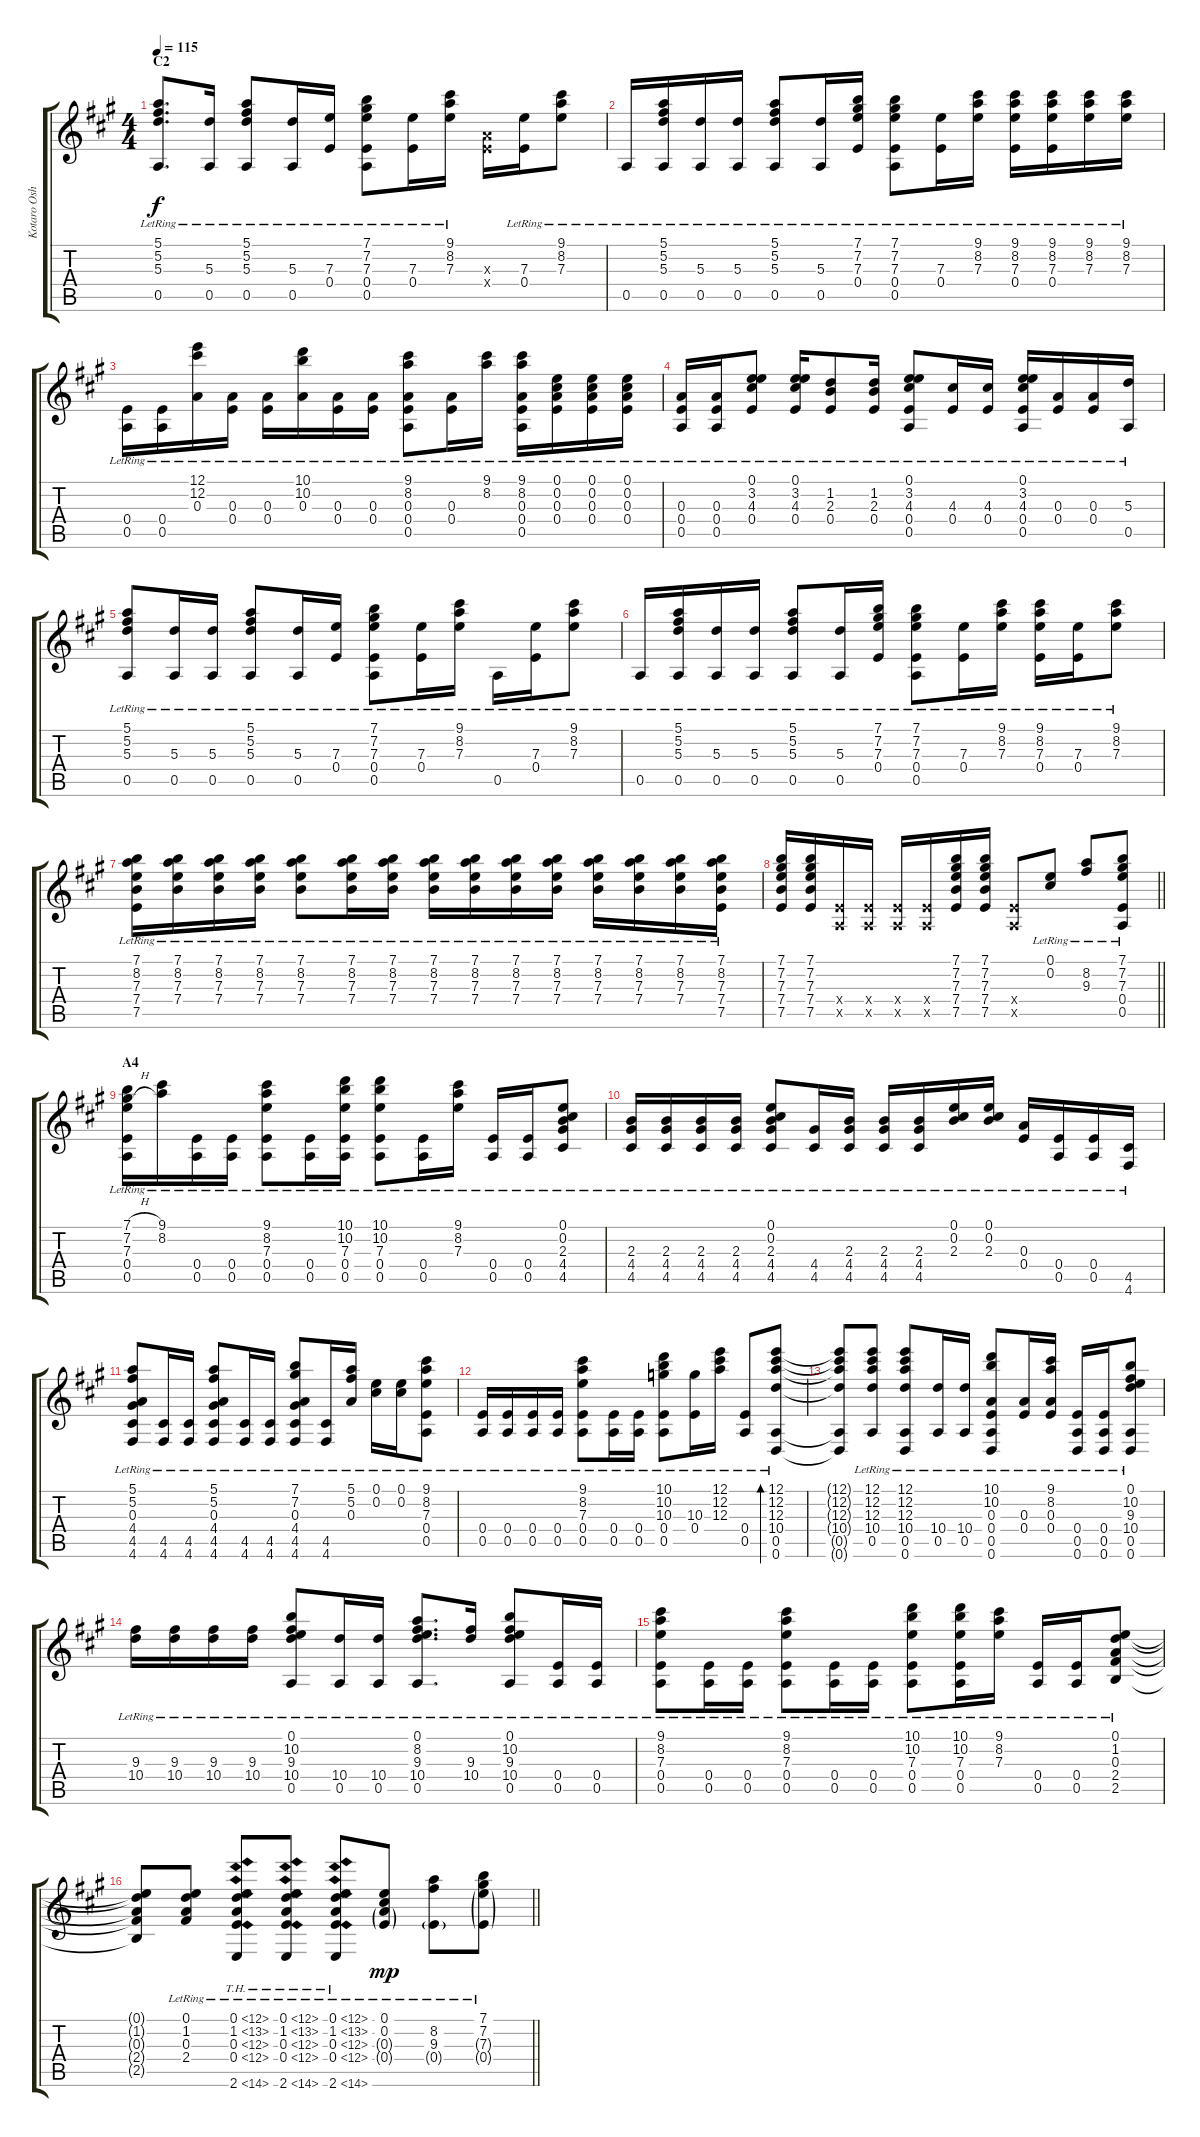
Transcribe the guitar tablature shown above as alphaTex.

\track ("Kotaro Oshio" "Kotaro Osh") {instrument acousticguitarsteel}
\staff {score tabs}
\tuning (E4 Db4 A3 E3 A2 D2) {hide}
\ts (4 4)
\section ("" "C2")
\tempo 115
\clef g2
\ks a
(5.1{lr} 5.2{lr} 5.3{lr} 0.5{lr}).8{d dy f} (5.3{lr} 0.5{lr}).16 (5.1{lr} 5.2{lr} 5.3{lr} 0.5{lr}).8 (5.3{lr} 0.5{lr}).16 (7.3{lr} 0.4{lr}).16 (7.1{lr} 7.2{lr} 7.3{lr} 0.4{lr} 0.5{lr}).8 (7.3{lr} 0.4{lr}).16 (9.1{lr} 8.2{lr} 7.3{lr}).16 (0.3{x} 0.4{x}).16 (7.3{lr} 0.4{lr}).16 (9.1{lr} 8.2{lr} 7.3{lr}).8 |
0.5{lr}.16 (5.1{lr} 5.2{lr} 5.3{lr} 0.5{lr}).16 (5.3{lr} 0.5{lr}).16 (5.3{lr} 0.5{lr}).16 (5.1{lr} 5.2{lr} 5.3{lr} 0.5{lr}).8 (5.3{lr} 0.5{lr}).16 (7.1{lr} 7.2{lr} 7.3{lr} 0.4{lr}).16 (7.1{lr} 7.2{lr} 7.3{lr} 0.4{lr} 0.5{lr}).8 (7.3{lr} 0.4{lr}).16 (9.1{lr} 8.2{lr} 7.3{lr}).16 (9.1{lr} 8.2{lr} 7.3{lr} 0.4{lr}).16 (9.1{lr} 8.2{lr} 7.3{lr} 0.4{lr}).16 (9.1{lr} 8.2{lr} 7.3{lr}).16 (9.1{lr} 8.2{lr} 7.3{lr}).16 |
(0.4{lr} 0.5{lr}).16 (0.4{lr} 0.5{lr}).16 (12.1{lr} 12.2{lr} 0.3{lr}).16 (0.3{lr} 0.4{lr}).16 (0.3{lr} 0.4{lr}).16 (10.1{lr} 10.2{lr} 0.3{lr}).16 (0.3{lr} 0.4{lr}).16 (0.3{lr} 0.4{lr}).16 (9.1{lr} 8.2{lr} 0.3{lr} 0.4{lr} 0.5{lr}).8 (0.3{lr} 0.4{lr}).16 (9.1{lr} 8.2{lr}).16 (9.1{lr} 8.2{lr} 0.3{lr} 0.4{lr} 0.5{lr}).16 (0.1{lr} 0.2{lr} 0.3{lr} 0.4{lr}).16 (0.1{lr} 0.2{lr} 0.3{lr} 0.4{lr}).16 (0.1{lr} 0.2{lr} 0.3{lr} 0.4{lr}).16 |
(0.3{lr} 0.4{lr} 0.5{lr}).16 (0.3{lr} 0.4{lr} 0.5{lr}).16 (0.1{lr} 3.2{lr} 4.3{lr} 0.4{lr}).8 (0.1{lr} 3.2{lr} 4.3{lr} 0.4{lr}).16 (1.2{lr} 2.3{lr} 0.4{lr}).8 (1.2{lr} 2.3{lr} 0.4{lr}).16 (0.1{lr} 3.2{lr} 4.3{lr} 0.4{lr} 0.5{lr}).8 (4.3{lr} 0.4{lr}).16 (4.3{lr} 0.4{lr}).16 (0.1{lr} 3.2{lr} 4.3{lr} 0.4{lr} 0.5{lr}).16 (0.3{lr} 0.4{lr}).16 (0.3{lr} 0.4{lr}).16 (5.3{lr} 0.5{lr}).16 |
(5.1{lr} 5.2{lr} 5.3{lr} 0.5{lr}).8 (5.3{lr} 0.5{lr}).16 (5.3{lr} 0.5{lr}).16 (5.1{lr} 5.2{lr} 5.3{lr} 0.5{lr}).8 (5.3{lr} 0.5{lr}).16 (7.3{lr} 0.4{lr}).16 (7.1{lr} 7.2{lr} 7.3{lr} 0.4{lr} 0.5{lr}).8 (7.3{lr} 0.4{lr}).16 (9.1{lr} 8.2{lr} 7.3{lr}).16 0.5{lr}.16 (7.3{lr} 0.4{lr}).16 (9.1{lr} 8.2{lr} 7.3{lr}).8 |
0.5{lr}.16 (5.1{lr} 5.2{lr} 5.3{lr} 0.5{lr}).16 (5.3{lr} 0.5{lr}).16 (5.3{lr} 0.5{lr}).16 (5.1{lr} 5.2{lr} 5.3{lr} 0.5{lr}).8 (5.3{lr} 0.5{lr}).16 (7.1{lr} 7.2{lr} 7.3{lr} 0.4{lr}).16 (7.1{lr} 7.2{lr} 7.3{lr} 0.4{lr} 0.5{lr}).8 (7.3{lr} 0.4{lr}).16 (9.1{lr} 8.2{lr} 7.3{lr}).16 (9.1{lr} 8.2{lr} 7.3{lr} 0.4{lr}).16 (7.3{lr} 0.4{lr}).16 (9.1{lr} 8.2{lr} 7.3{lr}).8 |
(7.1{lr} 8.2{lr} 7.3{lr} 7.4{lr} 7.5{lr}).16 (7.1{lr} 8.2{lr} 7.3{lr} 7.4{lr}).16 (7.1{lr} 8.2{lr} 7.3{lr} 7.4{lr}).16 (7.1{lr} 8.2{lr} 7.3{lr} 7.4{lr}).16 (7.1{lr} 8.2{lr} 7.3{lr} 7.4{lr}).8 (7.1{lr} 8.2{lr} 7.3{lr} 7.4{lr}).16 (7.1{lr} 8.2{lr} 7.3{lr} 7.4{lr}).16 (7.1{lr} 8.2{lr} 7.3{lr} 7.4{lr}).16 (7.1{lr} 8.2{lr} 7.3{lr} 7.4{lr}).16 (7.1{lr} 8.2{lr} 7.3{lr} 7.4{lr}).16 (7.1{lr} 8.2{lr} 7.3{lr} 7.4{lr}).16 (7.1{lr} 8.2{lr} 7.3{lr} 7.4{lr}).16 (7.1{lr} 8.2{lr} 7.3{lr} 7.4{lr}).16 (7.1{lr} 8.2{lr} 7.3{lr} 7.4{lr}).16 (7.1{lr} 8.2{lr} 7.3{lr} 7.4{lr} 7.5{lr}).16 |
\barLineRight lightlight
(7.1 7.2 7.3 7.4 7.5).16 (7.1 7.2 7.3 7.4 7.5).16 (0.4{x} 0.5{x}).16 (0.4{x} 0.5{x}).16 (0.4{x} 0.5{x}).16 (0.4{x} 0.5{x}).16 (7.1 7.2 7.3 7.4 7.5).16 (7.1 7.2 7.3 7.4 7.5).16 (0.4{x} 0.5{x}).8 (0.1{lr} 0.2{lr}).8 (8.2{lr} 9.3{lr}).8 (7.1{lr} 7.2{lr} 7.3{lr} 0.4{lr} 0.5{lr}).8 |
\section ("" "A4")
(7.1{h lr} 7.2{h lr} 7.3{lr} 0.4{lr} 0.5{lr}).16 (9.1{lr} 8.2{lr}).16 (0.4{lr} 0.5{lr}).16 (0.4{lr} 0.5{lr}).16 (9.1{lr} 8.2{lr} 7.3{lr} 0.4{lr} 0.5{lr}).8 (0.4{lr} 0.5{lr}).16 (10.1{lr} 10.2{lr} 7.3{lr} 0.4{lr} 0.5{lr}).16 (10.1{lr} 10.2{lr} 7.3{lr} 0.4{lr} 0.5{lr}).8 (0.4{lr} 0.5{lr}).16 (9.1{lr} 8.2{lr} 7.3{lr}).16 (0.4{lr} 0.5{lr}).16 (0.4{lr} 0.5{lr}).16 (0.1{lr} 0.2{lr} 2.3{lr} 4.4{lr} 4.5{lr}).8 |
(2.3{lr} 4.4{lr} 4.5{lr}).16 (2.3{lr} 4.4{lr} 4.5{lr}).16 (2.3{lr} 4.4{lr} 4.5{lr}).16 (2.3{lr} 4.4{lr} 4.5{lr}).16 (0.1{lr} 0.2{lr} 2.3{lr} 4.4{lr} 4.5{lr}).8 (4.4{lr} 4.5{lr}).16 (2.3{lr} 4.4{lr} 4.5{lr}).16 (2.3{lr} 4.4{lr} 4.5{lr}).16 (2.3{lr} 4.4{lr} 4.5{lr}).16 (0.1{lr} 0.2{lr} 2.3{lr}).16 (0.1{lr} 0.2{lr} 2.3{lr}).16 (0.3{lr} 0.4{lr}).16 (0.4{lr} 0.5{lr}).16 (0.4{lr} 0.5{lr}).16 (4.5{lr} 4.6{lr}).16 |
(5.1{lr} 5.2{lr} 0.3{lr} 4.4{lr} 4.5{lr} 4.6{lr}).8 (4.5{lr} 4.6{lr}).16 (4.5{lr} 4.6{lr}).16 (5.1{lr} 5.2{lr} 0.3{lr} 4.4{lr} 4.5{lr} 4.6{lr}).8 (4.5{lr} 4.6{lr}).16 (4.5{lr} 4.6{lr}).16 (7.1{lr} 7.2{lr} 0.3{lr} 4.4{lr} 4.5{lr} 4.6{lr}).8 (4.5{lr} 4.6{lr}).16 (5.1{lr} 5.2{lr} 0.3{lr}).16 (0.1{lr} 0.2{lr}).16 (0.1{lr} 0.2{lr}).16 (9.1{lr} 8.2{lr} 7.3{lr} 0.4{lr} 0.5{lr}).8 |
(0.4{lr} 0.5{lr}).16 (0.4{lr} 0.5{lr}).16 (0.4{lr} 0.5{lr}).16 (0.4{lr} 0.5{lr}).16 (9.1{lr} 8.2{lr} 7.3{lr} 0.4{lr} 0.5{lr}).8 (0.4{lr} 0.5{lr}).16 (0.4{lr} 0.5{lr}).16 (10.1{lr} 10.2{lr} 10.3{lr} 0.4{lr} 0.5{lr}).8 (10.3{lr} 0.4{lr}).16 (12.1{lr} 12.2{lr} 12.3{lr}).16 (0.4{lr} 0.5{lr}).8 (12.1{lr} 12.2{lr} 12.3{lr} 10.4{lr} 0.5{lr} 0.6{lr}).8{bd 120} |
(12.1{t} 12.2{t} 12.3{t} 10.4{t} 0.5{t} 0.6{t}).8 (12.1{lr} 12.2{lr} 12.3{lr} 10.4{lr} 0.5{lr}).8 (12.1{lr} 12.2{lr} 12.3{lr} 10.4{lr} 0.5{lr} 0.6{lr}).8 (10.4{lr} 0.5{lr}).16 (10.4{lr} 0.5{lr}).16 (10.1{lr} 10.2{lr} 0.3{lr} 0.4{lr} 0.5{lr} 0.6{lr}).8 (0.3{lr} 0.4{lr}).16 (9.1{lr} 8.2{lr} 0.3{lr} 0.4{lr}).16 (0.4{lr} 0.5{lr} 0.6{lr}).16 (0.4{lr} 0.5{lr} 0.6{lr}).16 (0.1{lr} 10.2{lr} 9.3{lr} 10.4{lr} 0.5{lr} 0.6{lr}).8 |
(9.3{lr} 10.4{lr}).16 (9.3{lr} 10.4{lr}).16 (9.3{lr} 10.4{lr}).16 (9.3{lr} 10.4{lr}).16 (0.1{lr} 10.2{lr} 9.3{lr} 10.4{lr} 0.5{lr}).8 (10.4{lr} 0.5{lr}).16 (10.4{lr} 0.5{lr}).16 (0.1{lr} 8.2{lr} 9.3{lr} 10.4{lr} 0.5{lr}).8{d} (9.3{lr} 10.4{lr}).16 (0.1{lr} 10.2{lr} 9.3{lr} 10.4{lr} 0.5{lr}).8 (0.4{lr} 0.5{lr}).16 (0.4{lr} 0.5{lr}).16 |
(9.1{lr} 8.2{lr} 7.3{lr} 0.4{lr} 0.5{lr}).8 (0.4{lr} 0.5{lr}).16 (0.4{lr} 0.5{lr}).16 (9.1{lr} 8.2{lr} 7.3{lr} 0.4{lr} 0.5{lr}).8 (0.4{lr} 0.5{lr}).16 (0.4{lr} 0.5{lr}).16 (10.1{lr} 10.2{lr} 7.3{lr} 0.4{lr} 0.5{lr}).8 (10.1{lr} 10.2{lr} 7.3{lr} 0.4{lr} 0.5{lr}).16 (9.1{lr} 8.2{lr} 7.3{lr}).16 (0.4{lr} 0.5{lr}).16 (0.4{lr} 0.5{lr}).16 (0.1{lr} 1.2{lr} 0.3{lr} 2.4{lr} 2.5{lr}).8 |
\barLineRight lightlight
(0.1{t} 1.2{t} 0.3{t} 2.4{t} 2.5{t}).8 (0.1{lr} 1.2{lr} 0.3{lr} 2.4{lr}).8 (0.1{th 12 lr} 1.2{th 12 lr} 0.3{th 12 lr} 0.4{th 12 lr} 2.6{th 12 lr}).8 (0.1{th 12 lr} 1.2{th 12 lr} 0.3{th 12 lr} 0.4{th 12 lr} 2.6{th 12 lr}).8 (0.1{th 12 lr} 1.2{th 12 lr} 0.3{th 12 lr} 0.4{th 12 lr} 2.6{th 12 lr}).8 (0.1{lr} 0.2{lr} 0.3{g lr} 0.4{g lr}).8{dy mp} (8.2{lr} 9.3{lr} 0.4{g lr}).8 (7.1{lr} 7.2{lr} 7.3{g lr} 0.4{g lr}).8
